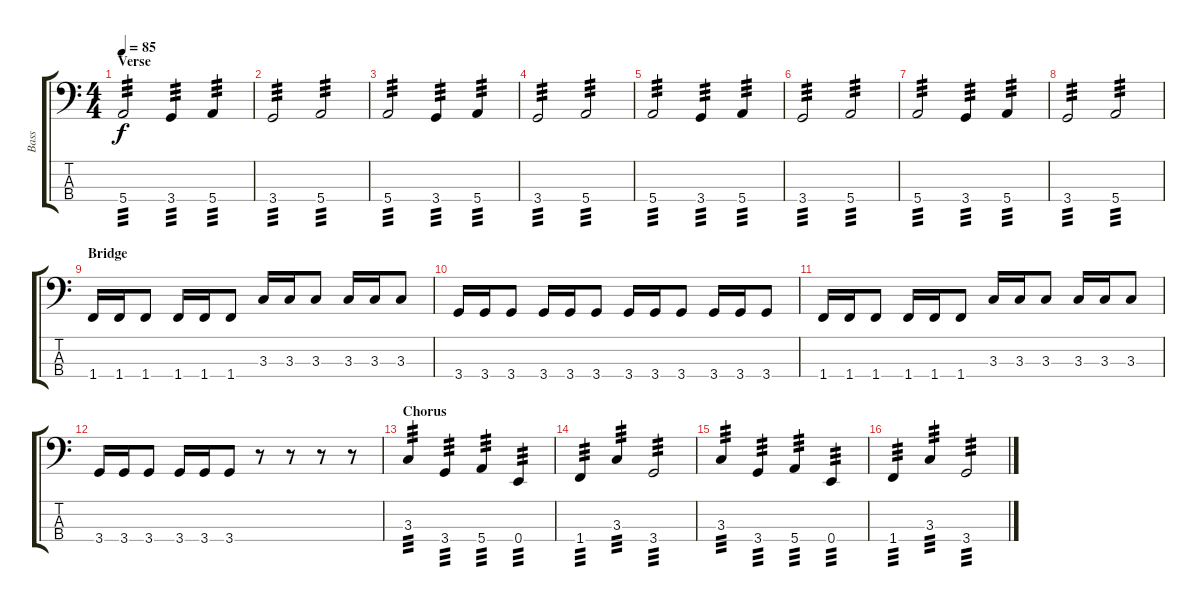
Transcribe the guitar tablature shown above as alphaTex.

\track ("Bass" "Bass") {instrument electricbasspick}
\staff {score tabs}
\tuning (G2 D2 A1 E1) {hide}
\ts (4 4)
\section ("" "Verse")
\tempo 85
\clef f4
\ks c
5.4.2{tp 3 dy f} 3.4.4{tp 3} 5.4.4{tp 3} |
3.4.2{tp 3} 5.4.2{tp 3} |
5.4.2{tp 3} 3.4.4{tp 3} 5.4.4{tp 3} |
3.4.2{tp 3} 5.4.2{tp 3} |
5.4.2{tp 3} 3.4.4{tp 3} 5.4.4{tp 3} |
3.4.2{tp 3} 5.4.2{tp 3} |
5.4.2{tp 3} 3.4.4{tp 3} 5.4.4{tp 3} |
3.4.2{tp 3} 5.4.2{tp 3} |
\section ("" "Bridge")
1.4.16 1.4.16 1.4.8 1.4.16 1.4.16 1.4.8 3.3.16 3.3.16 3.3.8 3.3.16 3.3.16 3.3.8 |
3.4.16 3.4.16 3.4.8 3.4.16 3.4.16 3.4.8 3.4.16 3.4.16 3.4.8 3.4.16 3.4.16 3.4.8 |
1.4.16 1.4.16 1.4.8 1.4.16 1.4.16 1.4.8 3.3.16 3.3.16 3.3.8 3.3.16 3.3.16 3.3.8 |
3.4.16 3.4.16 3.4.8 3.4.16 3.4.16 3.4.8 r.8 r.8 r.8 r.8 |
\section ("" "Chorus")
3.3.4{tp 3} 3.4.4{tp 3} 5.4.4{tp 3} 0.4.4{tp 3} |
1.4.4{tp 3} 3.3.4{tp 3} 3.4.2{tp 3} |
3.3.4{tp 3} 3.4.4{tp 3} 5.4.4{tp 3} 0.4.4{tp 3} |
1.4.4{tp 3} 3.3.4{tp 3} 3.4.2{tp 3}
